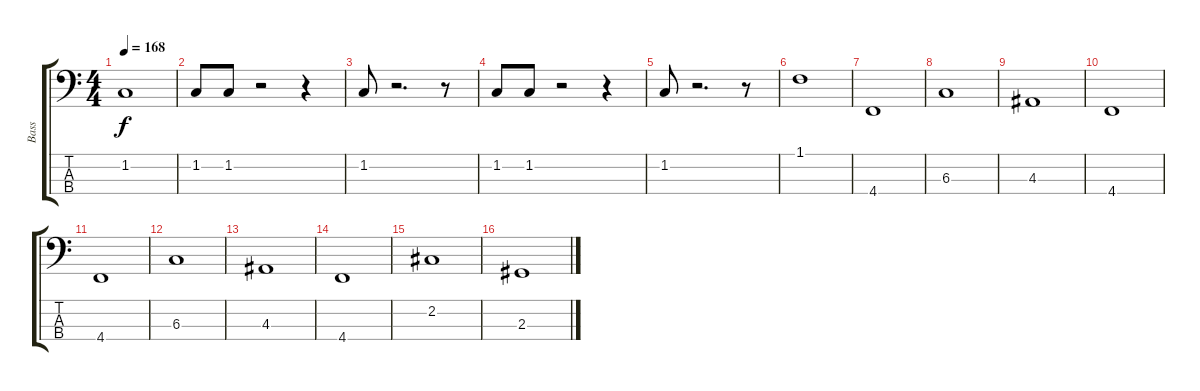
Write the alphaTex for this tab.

\track ("Bass" "Bass") {instrument electricbassfinger}
\staff {score tabs}
\tuning (E2 B1 Gb1 Db1) {hide}
\ts (4 4)
\tempo 168
\clef f4
\ks c
1.2.1{dy f} |
1.2.8 1.2.8 r.2 r.4 |
1.2.8 r.2{d} r.8 |
1.2.8 1.2.8 r.2 r.4 |
1.2.8 r.2{d} r.8 |
1.1.1 |
4.4.1 |
6.3.1 |
4.3.1 |
4.4.1 |
4.4.1 |
6.3.1 |
4.3.1 |
4.4.1 |
2.2.1 |
2.3.1
